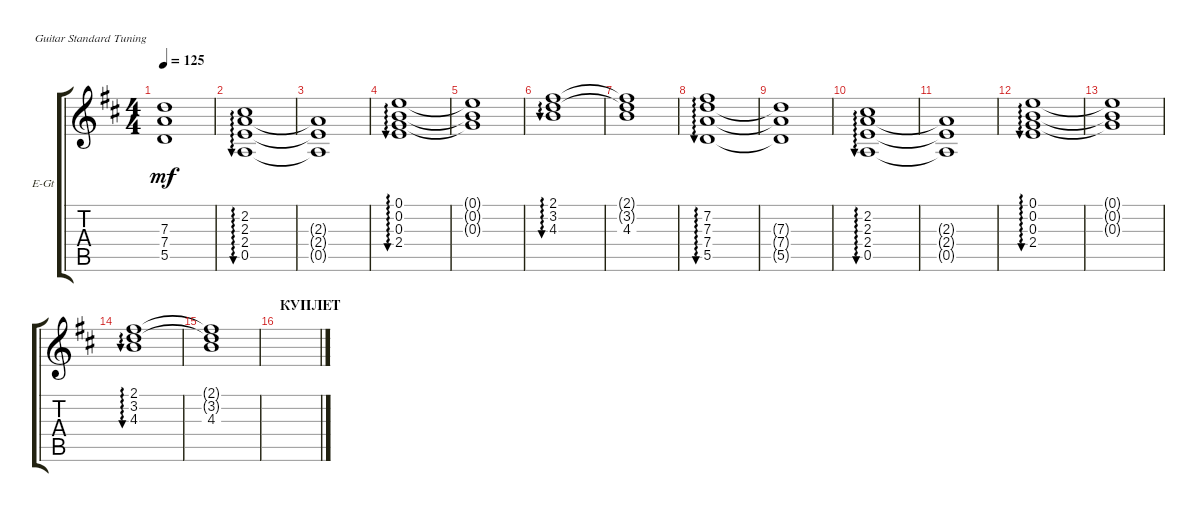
\defaultSystemsLayout 4
\bracketExtendMode groupsimilarinstruments
\firstSystemTrackNameOrientation horizontal
\otherSystemsTrackNameOrientation horizontal
\track ("Electric Guitar" "E-Gt") {instrument overdrivenguitar}
\staff {score tabs}
\tuning (E4 B3 G3 D3 A2 E2)
\ts (4 4)
\tempo 125
\clef g2
\scale
0.333333
\ks bminor
(5.5{t} 7.4{t} 7.3{t}).1{dy mf} |
\scale
0.333333 (0.5 2.4 2.3 2.2).1{au 0} |
\scale
0.333333 (0.5{t} 2.4{t} 2.3{t}).1 |
\scale
0.333333 (0.3 0.2 0.1 2.4).1{au 0} |
\scale
0.333333 (0.3{t} 0.2{t} 0.1{t}).1 |
\scale
0.333333 (3.2 2.1 4.3).1{au 0} |
\scale
0.333333 (4.3 3.2{t} 2.1{t}).1 |
\scale
0.333333 (5.5 7.4 7.3 7.2).1{au 0} |
\scale
0.333333 (5.5{t} 7.4{t} 7.3{t}).1 |
\scale
0.333333 (0.5 2.4 2.3 2.2).1{au 0} |
\scale
0.333333 (0.5{t} 2.4{t} 2.3{t}).1 |
\scale
0.333333 (0.3 0.2 0.1 2.4).1{au 0} |
\scale
0.333333 (0.3{t} 0.2{t} 0.1{t}).1 |
\scale
0.333333 (3.2 2.1 4.3).1{au 0} |
\scale
0.333333 (4.3 3.2{t} 2.1{t}).1 |
\section ("" "КУПЛЕТ")
\scale
0.333333
